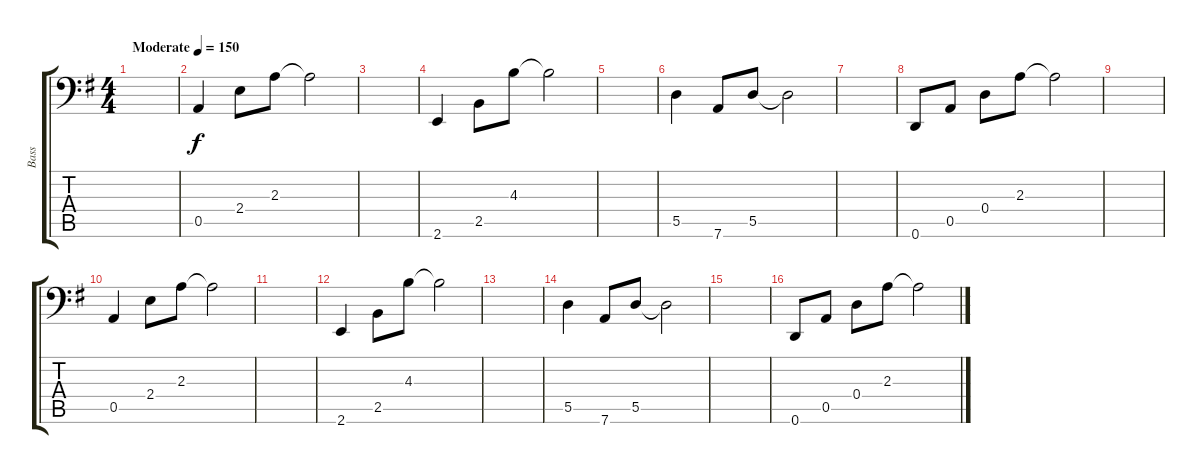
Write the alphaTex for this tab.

\track ("Bass" "Bass") {instrument electricbasspick}
\staff {score tabs}
\tuning (E3 B2 G2 D2 A1 D1) {hide}
\ts (4 4)
\tempo (150 "Moderate")
\clef f4
\ks g
|
0.5.4 2.4.8 2.3.8 2.3{t}.2 |
|
2.6.4 2.5.8 4.3.8 4.3{t}.2 |
|
5.5.4 7.6.8 5.5.8 5.5{t}.2 |
|
0.6.8 0.5.8 0.4.8 2.3.8 2.3{t}.2 |
|
0.5.4 2.4.8 2.3.8 2.3{t}.2 |
|
2.6.4 2.5.8 4.3.8 4.3{t}.2 |
|
5.5.4 7.6.8 5.5.8 5.5{t}.2 |
|
0.6.8 0.5.8 0.4.8 2.3.8 2.3{t}.2
